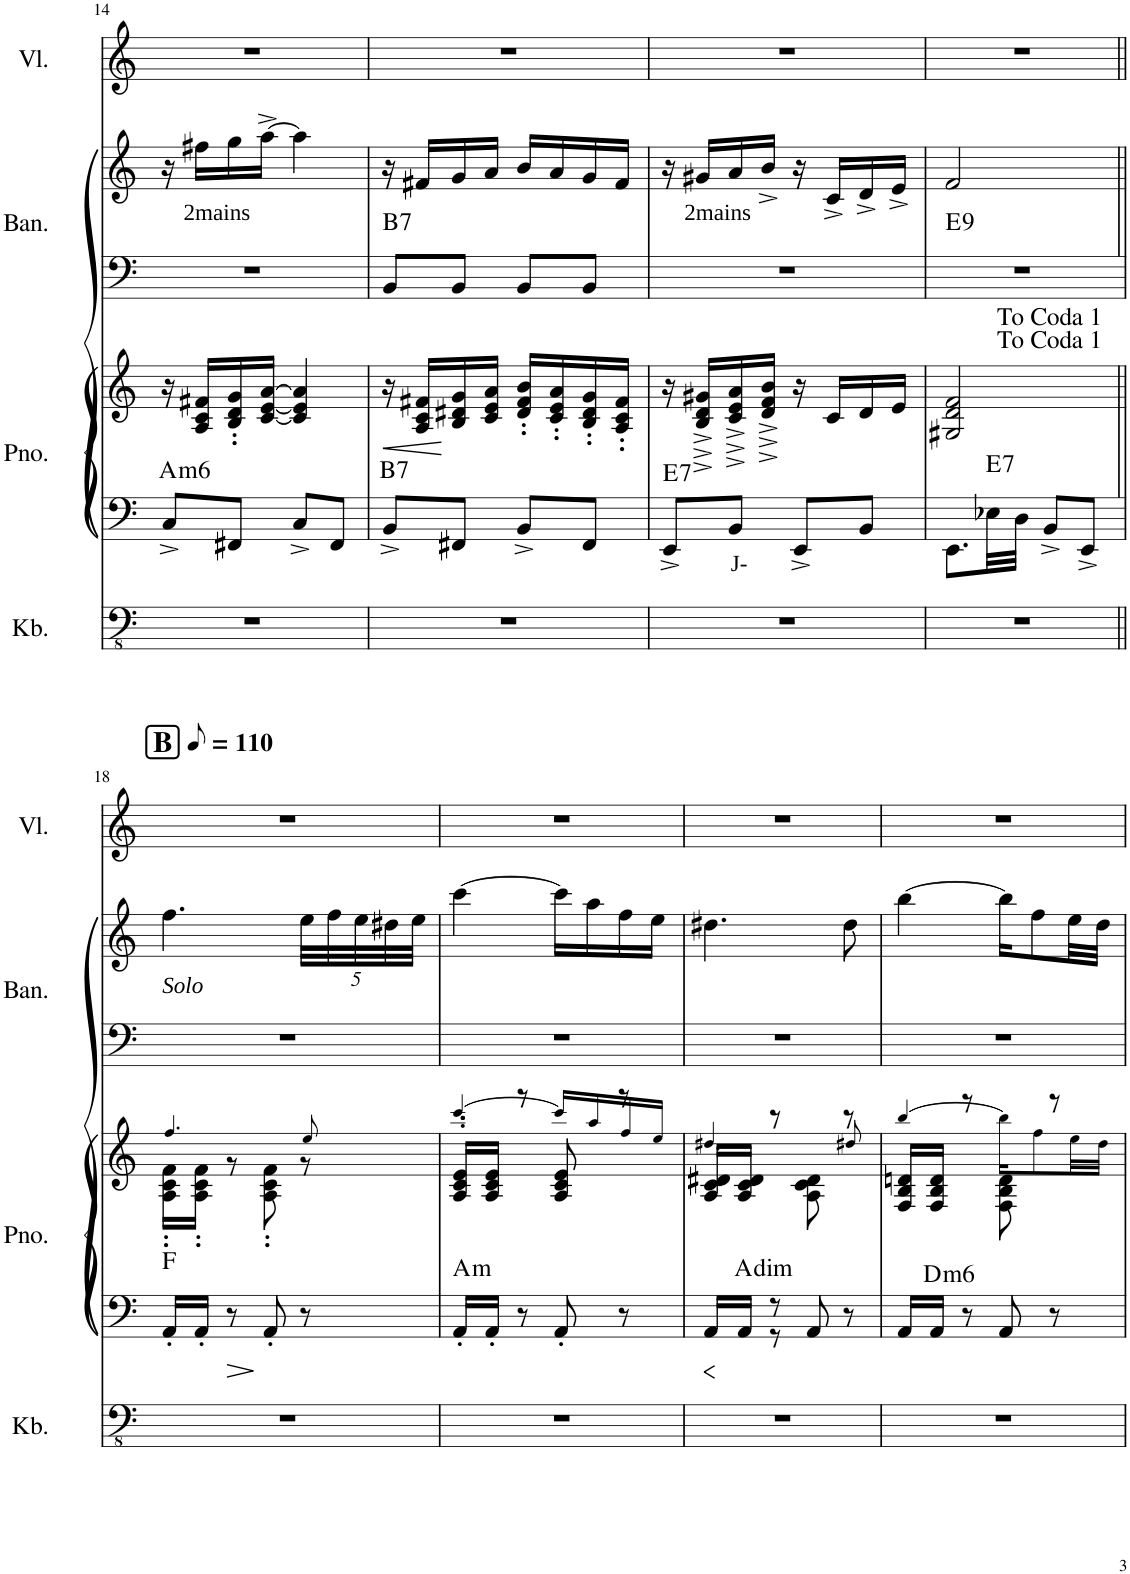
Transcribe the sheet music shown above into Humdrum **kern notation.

**kern	**kern	**text	**harte	**kern	**dynam	**kern	**harte	**kern	**text	**kern
*part6	*part5	*part5	*part5	*part4	*part4	*part3	*part3	*part2	*part2	*part1
*staff6	*staff5	*staff5	*	*staff4	*staff4	*staff3	*	*staff2	*staff2	*staff1
*I"Kontrabass	*I"Piano	*	*	*I"Piano	*	*I"Bandoneon	*	*I"Bandoneon	*	*I"Violine
*I'Kb.	*I'Pno.	*	*	*I'Pno.	*	*I'Ban.	*	*I'Ban.	*	*I'Vl.
!!LO:PB:g=z
*clefFv4	*clefF4	*	*	*clefG2	*	*clefF4	*	*clefG2	*	*clefG2
*Trd7c12	*	*	*	*	*	*	*	*	*	*
*k[]	*k[]	*	*	*k[]	*	*k[]	*	*k[]	*	*k[]
*M4/8	*M4/8	*	*	*M4/8	*	*M4/8	*	*M4/8	*	*M4/8
=14	=14	=14	=14	=14	=14	=14	=14	=14	=14	=14
!	!	!	!LO:H:kt=m6	!	!	!	!	!	!	!
2r	8C^/L	.	A:min6	16r	.	2r	.	16r	.	2r
!	!	!	!	!	!	!	!	!	!LO:LY:b	!
.	.	.	.	16A/ 16c/ 16f#X/LL	.	.	.	16ff#X\LL	2mains	.
.	8FF#X/J	.	.	16B/' 16d/' 16g/'	.	.	.	16gg\	.	.
.	.	.	.	[16c/ [16e/ [16a/JJ	.	.	.	[16aa^\JJ	.	.
.	8C^/L	.	.	4c/] 4e/] 4a/]	.	.	.	4aa\]	.	.
.	8FF#/J	.	.	.	.	.	.	.	.	.
=15	=15	=15	=15	=15	=15	=15	=15	=15	=15	=15
!	!	!	!LO:H:kt=7	!	!LO:HP:b	!	!LO:H:kt=7	!	!	!
2r	8BB^/L	.	B:7	16r	<	8BB/L	B:7	16r	.	2r
.	.	.	.	16A/ 16c/ 16f#X/LL	.	.	.	16f#X/LL	.	.
.	8FF#X/J	.	.	16B/ 16d#X/ 16g/	[	8BB/J	.	16g/	.	.
.	.	.	.	16c/ 16e/ 16a/JJ	.	.	.	16a/JJ	.	.
.	8BB^/L	.	.	16d#/' 16f#/' 16b/'LL	.	8BB/L	.	16b/LL	.	.
.	.	.	.	16c/' 16e/' 16a/'	.	.	.	16a/	.	.
.	8FF#/J	.	.	16B/' 16d#/' 16g/'	.	8BB/J	.	16g/	.	.
.	.	.	.	16A/' 16c/' 16f#/'JJ	.	.	.	16f#/JJ	.	.
=16	=16	=16	=16	=16	=16	=16	=16	=16	=16	=16
!	!	!	!LO:H:kt=7	!	!	!	!	!	!	!
2r	8EE^/L	.	E:7	16r	.	2r	.	16r	.	2r
!	!	!	!	!	!	!	!	!	!LO:LY:b	!
.	.	.	.	16B/^ 16d/^ 16g#X/^LL	.	.	.	16g#X/LL	2mains	.
!	!	!LO:LY:b	!	!	!	!	!	!	!	!
.	8BB/J	J-	.	16c/^ 16e/^ 16a/^	.	.	.	16a/	.	.
.	.	.	.	16d/^ 16f/^ 16b/^JJ	.	.	.	16b^/JJ	.	.
.	8EE^/L	.	.	16r	.	.	.	16r	.	.
.	.	.	.	16c/LL	.	.	.	16c^/LL	.	.
.	8BB/J	.	.	16d/	.	.	.	16d^/	.	.
.	.	.	.	16e/JJ	.	.	.	16e^/JJ	.	.
=17	=17	=17	=17	=17	=17	=17	=17	=17	=17	=17
!	!	!	!	!	!	!	!LO:H:kt=9	!	!	!
2r	8.EE\L	.	.	2G#X/ 2d/ 2f/	.	2r	E:9	2f/	.	2r
!	!	!	!LO:H:kt=7	!	!	!	!	!	!	!
.	32E-X\LL	.	E:7	.	.	.	.	.	.	.
.	32D\JJJ	.	.	.	.	.	.	.	.	.
.	8BB^/L	.	.	.	.	.	.	.	.	.
.	8EE^/J	.	.	.	.	.	.	.	.	.
!!LO:LB:g=z
=18||	=18||	=18||	=18||	=18||	=18||	=18||	=18||	=18||	=18||	=18||
!!LO:REH:place=s1:a:B:cj:fs=14:t=B
*	*	*	*	*	*	*	*	*	*	*MM55
*	*	*	*	*^	*	*	*	*	*	*
!	!	!	!	!	!	!	!	!	!LO:TX:b:i:t=Solo	!	!
2r	16AA'/LL	.	F:maj	4.ff/	16A\' 16c\' 16f\'LL	.	2r	.	4.ff\	.	2r
.	16AA'/JJ	.	.	.	16A\' 16c\' 16f\'JJ	.	.	.	.	.	.
.	8r	.	.	.	8r	.	.	.	.	.	.
.	8AA'/	.	.	.	8A\' 8c\' 8f\'	.	.	.	.	.	.
*	*	*	*	*	*	*	*	*	*Xbrackettup	*	*
.	8r	.	.	8ee/	8r	.	.	.	40ee\LLL	.	.
.	.	.	.	.	.	.	.	.	40ff\	.	.
.	.	.	.	.	.	.	.	.	40ee\	.	.
.	.	.	.	.	.	.	.	.	40dd#X\	.	.
.	.	.	.	.	.	.	.	.	40ee\JJJ	.	.
=19	=19	=19	=19	=19	=19	=19	=19	=19	=19	=19	=19
!	!	!	!LO:H:kt=m	!	!	!	!	!	!	!	!
2r	16AA'/LL	.	A:min	16A/' 16c/' 16e/'LL	4ccc/	.	2r	.	[4ccc\	.	2r
.	16AA'/JJ	.	.	16A/ 16c/ 16e/JJ	.	.	.	.	.	.	.
.	8r	.	.	8r	.	.	.	.	.	.	.
.	8AA'/	.	.	8A/ 8c/ 8e/	16ccc/LL	.	.	.	16ccc\LL]	.	.
.	.	.	.	.	16aa/	.	.	.	16aa\	.	.
.	8r	.	.	8r	16ff/	.	.	.	16ff\	.	.
.	.	.	.	.	16ee/JJ	.	.	.	16ee\JJ	.	.
=20	=20	=20	=20	=20	=20	=20	=20	=20	=20	=20	=20
*	*^	*	*	*	*	*	*	*	*	*	*
2r	16AA/LL	8ryy	.	.	16A/ 16c/ 16d#X/LL	4.dd#X/	.	2r	.	4.dd#X\	.	2r
!	!	!	!	!LO:H:kt=dim	!	!	!	!	!	!	!	!
.	16AA/JJ	.	.	A:dim	16A/ 16c/ 16d#/JJ	.	.	.	.	.	.	.
.	8r	8r	.	.	8r	.	.	.	.	.	.	.
.	8AA/	4ryy	.	.	8A\ 8c\ 8d#\	.	.	.	.	.	.	.
.	8r	.	.	.	8r	8dd#X/	.	.	.	8dd#\	.	.
*	*v	*v	*	*	*	*	*	*	*	*	*	*
=21	=21	=21	=21	=21	=21	=21	=21	=21	=21	=21	=21
2r	16AA/LL	.	.	16F/ 16B/ 16dn/LL	4bb/	.	2r	.	[4bb\	.	2r
!	!	!	!LO:H:kt=m6	!	!	!	!	!	!	!	!
.	16AA/JJ	.	D:min6	16F/ 16B/ 16d/JJ	.	.	.	.	.	.	.
.	8r	.	.	8r	.	.	.	.	.	.	.
.	8AA/	.	.	8F\ 8B\ 8d\	16bb\KL	.	.	.	16bb\KL]	.	.
.	.	.	.	.	8ff\	.	.	.	8ff\	.	.
.	8r	.	.	8r	.	.	.	.	.	.	.
.	.	.	.	.	32ee\LL	.	.	.	32ee\LL	.	.
.	.	.	.	.	32dd\JJJ	.	.	.	32dd\JJJ	.	.
*	*	*	*	*v	*v	*	*	*	*	*	*
=	=	=	=	=	=	=	=	=	=	=
*-	*-	*-	*-	*-	*-	*-	*-	*-	*-	*-
